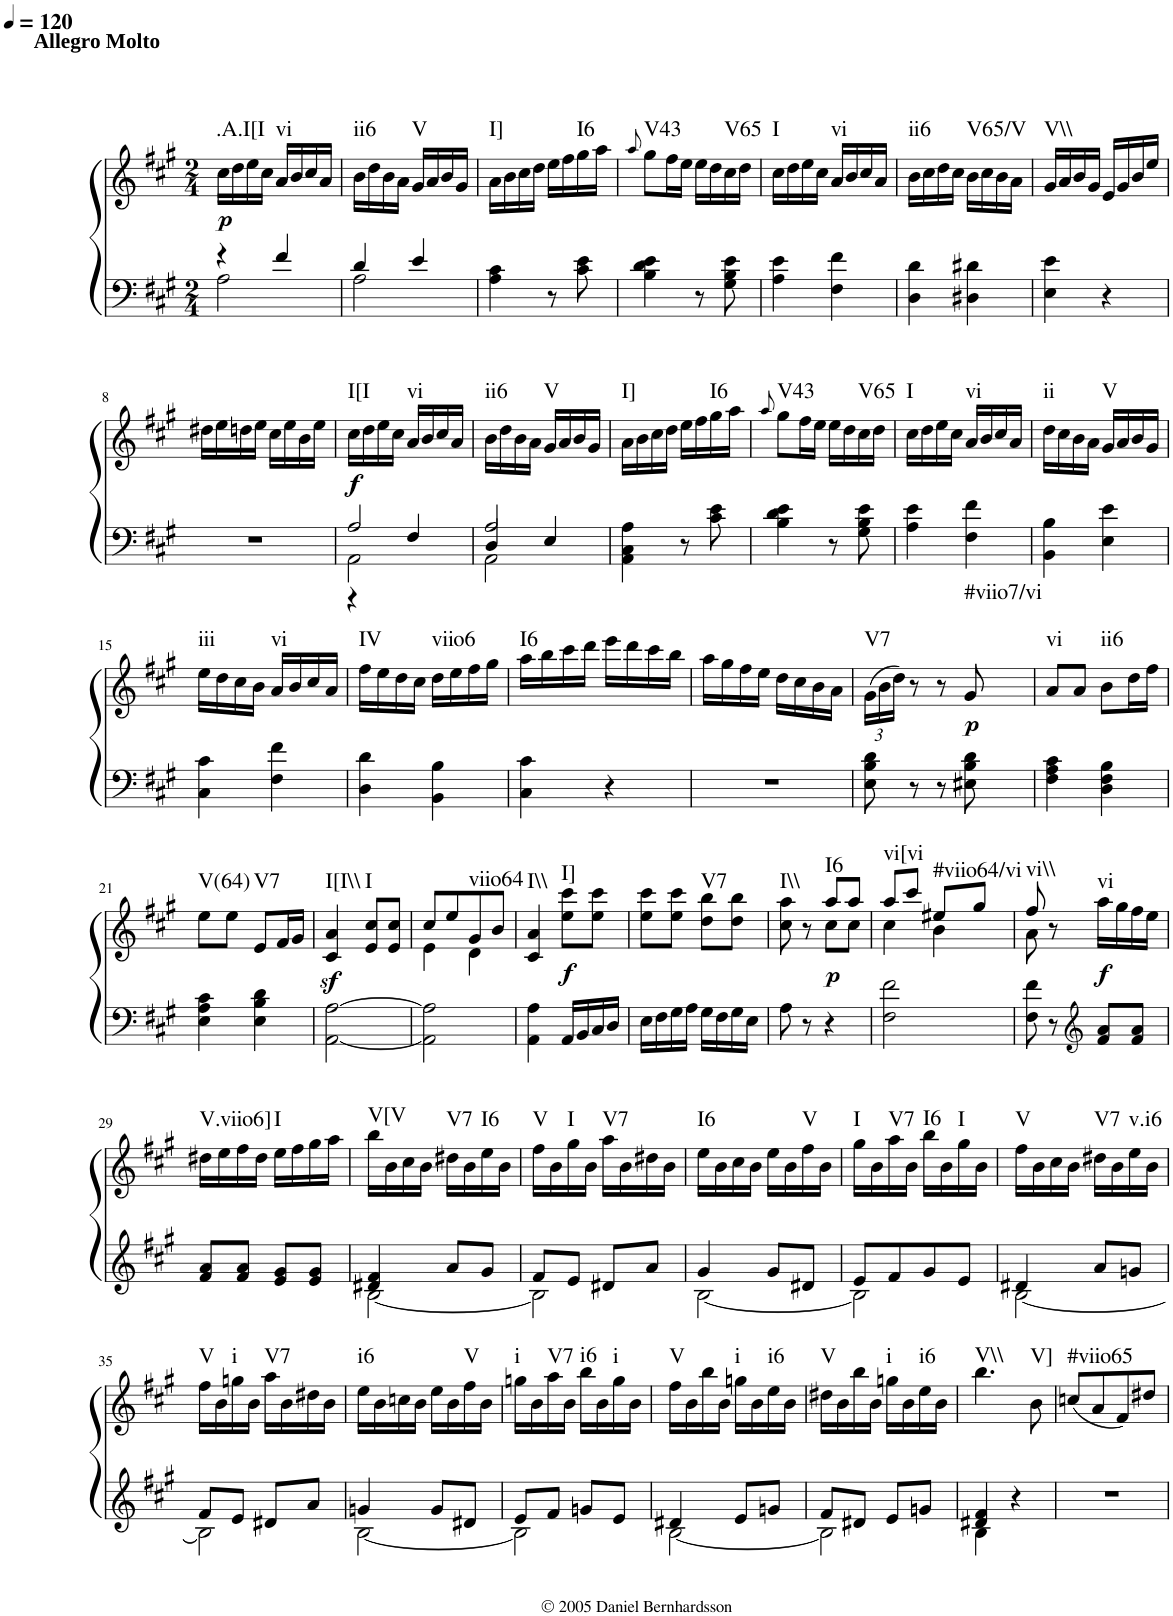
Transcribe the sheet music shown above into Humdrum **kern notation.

**kern	**kern	**dynam	**harte
*part1	*part1	*part1	*part1
*staff2	*staff1	*staff1/2	*
*I"Piano	*	*	*
*I'Pno.	*	*	*
*clefF4	*clefG2	*	*
*k[f#c#g#]	*k[f#c#g#]	*	*
*A:	*A:	*	*
*M2/4	*M2/4	*	*
*MM120	*MM120	*	*
=1	=1	=1	=1
*^	*	*	*
!	!	!LO:TX:a:B:t=Allegro Molto	!	!
!	!	!	!LO:DY:b	!LO:H:kt=.A.I[I
4r	2A\	16cc#\LL	p	N
.	.	16dd\	.	.
.	.	16ee\	.	.
.	.	16cc#\JJ	.	.
!	!	!	!	!LO:H:kt=vi
4f#/	.	16a/LL	.	N
.	.	16b/	.	.
.	.	16cc#/	.	.
.	.	16a/JJ	.	.
=2	=2	=2	=2	=2
!	!	!	!	!LO:H:kt=ii6
4d/	2A\	16b\LL	.	N
.	.	16dd\	.	.
.	.	16b\	.	.
.	.	16a\JJ	.	.
!	!	!	!	!LO:H:kt=V
4e/	.	16g#/LL	.	N
.	.	16a/	.	.
.	.	16b/	.	.
.	.	16g#/JJ	.	.
*v	*v	*	*	*
=3	=3	=3	=3
!	!	!	!LO:H:kt=I]
4A\ 4c#\	16a\LL	.	N
.	16b\	.	.
.	16cc#\	.	.
.	16dd\JJ	.	.
8r	16ee\LL	.	.
.	16ff#\	.	.
!	!	!	!LO:H:kt=I6
8c#\ 8e\	16gg#\	.	N
.	16aa\JJ	.	.
=4	=4	=4	=4
.	8qaa/	.	.
!	!	!	!LO:H:kt=V43
4B\ 4d\ 4e\	8gg#\L	.	N
.	16ff#\L	.	.
.	16ee\JJ	.	.
8r	16ee\LL	.	.
.	16dd\	.	.
!	!	!	!LO:H:kt=V65
8G#\ 8B\ 8e\	16cc#\	.	N
.	16dd\JJ	.	.
=5	=5	=5	=5
!	!	!	!LO:H:kt=I
4A\ 4e\	16cc#\LL	.	N
.	16dd\	.	.
.	16ee\	.	.
.	16cc#\JJ	.	.
!	!	!	!LO:H:kt=vi
4F#\ 4f#\	16a/LL	.	N
.	16b/	.	.
.	16cc#/	.	.
.	16a/JJ	.	.
=6	=6	=6	=6
!	!	!	!LO:H:kt=ii6
4D\ 4d\	16b\LL	.	N
.	16cc#\	.	.
.	16dd\	.	.
.	16cc#\JJ	.	.
!	!	!	!LO:H:kt=V65/V
4D#X\ 4d#X\	16b\LL	.	N
.	16cc#\	.	.
.	16b\	.	.
.	16a\JJ	.	.
=7	=7	=7	=7
!	!	!	!LO:H:kt=V\\
4E\ 4e\	16g#/LL	.	N
.	16a/	.	.
.	16b/	.	.
.	16g#/JJ	.	.
4r	16e/LL	.	.
.	16g#/	.	.
.	16b/	.	.
.	16ee/JJ	.	.
!!LO:LB:g=z
=8	=8	=8	=8
2r	16dd#X\LL	.	.
.	16ee\	.	.
.	16ddn\	.	.
.	16ee\JJ	.	.
.	16cc#\LL	.	.
.	16ee\	.	.
.	16b\	.	.
.	16ee\JJ	.	.
=9	=9	=9	=9
*^	*	*	*
*	*^	*	*	*
!	!	!	!	!LO:DY:b	!LO:H:kt=I[I
2A/	2AA\	4r	16cc#\LL	f	N
.	.	.	16dd\	.	.
.	.	.	16ee\	.	.
.	.	.	16cc#\JJ	.	.
!	!	!	!	!	!LO:H:kt=vi
.	.	4F#/	16a/LL	.	N
.	.	.	16b/	.	.
.	.	.	16cc#/	.	.
.	.	.	16a/JJ	.	.
=10	=10	=10	=10	=10	=10
!	!	!	!	!	!LO:H:kt=ii6
2A/	2AA\	4D/	16b\LL	.	N
.	.	.	16dd\	.	.
.	.	.	16b\	.	.
.	.	.	16a\JJ	.	.
!	!	!	!	!	!LO:H:kt=V
.	.	4E/	16g#/LL	.	N
.	.	.	16a/	.	.
.	.	.	16b/	.	.
.	.	.	16g#/JJ	.	.
*v	*v	*v	*	*	*
=11	=11	=11	=11
!	!	!	!LO:H:kt=I]
4AA\ 4C#\ 4A\	16a\LL	.	N
.	16b\	.	.
.	16cc#\	.	.
.	16dd\JJ	.	.
8r	16ee\LL	.	.
.	16ff#\	.	.
!	!	!	!LO:H:kt=I6
8c#\ 8e\	16gg#\	.	N
.	16aa\JJ	.	.
=12	=12	=12	=12
.	8qaa/	.	.
!	!	!	!LO:H:kt=V43
4B\ 4d\ 4e\	8gg#\L	.	N
.	16ff#\L	.	.
.	16ee\JJ	.	.
8r	16ee\LL	.	.
.	16dd\	.	.
!	!	!	!LO:H:kt=V65
8G#\ 8B\ 8e\	16cc#\	.	N
.	16dd\JJ	.	.
=13	=13	=13	=13
!	!	!	!LO:H:kt=I
4A\ 4e\	16cc#\LL	.	N
.	16dd\	.	.
.	16ee\	.	.
.	16cc#\JJ	.	.
!	!	!	!LO:H:kt=vi
4F#\ 4f#\	16a/LL	.	N
.	16b/	.	.
.	16cc#/	.	.
.	16a/JJ	.	.
=14	=14	=14	=14
!	!	!	!LO:H:kt=ii
4BB\ 4B\	16dd\LL	.	N
.	16cc#\	.	.
.	16b\	.	.
.	16a\JJ	.	.
!	!	!	!LO:H:kt=V
4E\ 4e\	16g#/LL	.	N
.	16a/	.	.
.	16b/	.	.
.	16g#/JJ	.	.
!!LO:LB:g=z
=15	=15	=15	=15
!	!	!	!LO:H:kt=iii
4C#\ 4c#\	16ee\LL	.	N
.	16dd\	.	.
.	16cc#\	.	.
.	16b\JJ	.	.
!	!	!	!LO:H:kt=vi
4F#\ 4f#\	16a/LL	.	N
.	16b/	.	.
.	16cc#/	.	.
.	16a/JJ	.	.
=16	=16	=16	=16
!	!	!	!LO:H:kt=IV
4D\ 4d\	16ff#\LL	.	N
.	16ee\	.	.
.	16dd\	.	.
.	16cc#\JJ	.	.
!	!	!	!LO:H:kt=viio6
4BB\ 4B\	16dd\LL	.	N
.	16ee\	.	.
.	16ff#\	.	.
.	16gg#\JJ	.	.
=17	=17	=17	=17
!	!	!	!LO:H:kt=I6
4C#\ 4c#\	16aa\LL	.	N
.	16bb\	.	.
.	16ccc#\	.	.
.	16ddd\JJ	.	.
4r	16eee\LL	.	.
.	16ddd\	.	.
.	16ccc#\	.	.
.	16bb\JJ	.	.
=18	=18	=18	=18
2r	16aa\LL	.	.
.	16gg#\	.	.
.	16ff#\	.	.
.	16ee\JJ	.	.
.	16dd\LL	.	.
.	16cc#\	.	.
.	16b\	.	.
.	16a\JJ	.	.
=19	=19	=19	=19
*	*Xbrackettup	*	*
!	!	!	!LO:H:kt=V7
8E\ 8B\ 8d\	(24g#\LL	.	N
.	24b\	.	.
.	24dd\JJ)	.	.
8r	8r	.	.
8r	8r	.	.
!	!	!LO:DY:b	!LO:H:kt=#viio7/vi
8E#X\ 8B\ 8d\	8g#/	p	N
=20	=20	=20	=20
!	!	!	!LO:H:kt=vi
4F#\ 4A\ 4c#\	8a/L	.	N
.	8a/J	.	.
!	!	!	!LO:H:kt=ii6
4D\ 4F#\ 4B\	8b\L	.	N
.	16dd\L	.	.
.	16ff#\JJ	.	.
!!LO:LB:g=z
=21	=21	=21	=21
!	!	!	!LO:H:kt=V(64)
4E\ 4A\ 4c#\	8ee\L	.	N
.	8ee\J	.	.
!	!	!	!LO:H:kt=V7
4E\ 4B\ 4d\	8e/L	.	N
.	16f#/L	.	.
.	16g#/JJ	.	.
=22	=22	=22	=22
!	!	!LO:DY:b	!LO:H:kt=I[I\\
[2AA\ [2A\	4c#/ 4a/	sf	N
!	!	!	!LO:H:kt=I
.	8e/ 8cc#/L	.	N
.	8e/ 8cc#/J	.	.
=23	=23	=23	=23
*	*^	*	*
2AA\] 2A\]	8cc#/L	4e\	.	.
.	8ee/	.	.	.
!	!	!	!	!LO:H:kt=viio64
.	8g#/	4d\	.	N
.	8b/J	.	.	.
*	*v	*v	*	*
=24	=24	=24	=24
!	!	!	!LO:H:kt=I\\
4AA\ 4A\	4c#/ 4a/	.	N
!	!	!LO:DY:b	!LO:H:kt=I]
16AA/LL	8ee\ 8ccc#\L	f	N
16BB/	.	.	.
16C#/	8ee\ 8ccc#\J	.	.
16D/JJ	.	.	.
=25	=25	=25	=25
16E\LL	8ee\ 8ccc#\L	.	.
16F#\	.	.	.
16G#\	8ee\ 8ccc#\J	.	.
16A\JJ	.	.	.
!	!	!	!LO:H:kt=V7
16G#\LL	8dd\ 8bb\L	.	N
16F#\	.	.	.
16G#\	8dd\ 8bb\J	.	.
16E\JJ	.	.	.
=26	=26	=26	=26
*	*^	*	*
!	!	!	!	!LO:H:kt=I\\
8A\	8cc#\ 8aa\	4ryy	.	N
8r	8r	.	.	.
!	!	!	!LO:DY:b	!LO:H:kt=I6
4r	8aa/L	8cc#\L	p	N
.	8aa/J	8cc#\J	.	.
=27	=27	=27	=27	=27
!	!	!	!	!LO:H:kt=vi[vi
2F#\ 2f#\	8aa/L	4cc#\	.	N
.	8ccc#/J	.	.	.
!	!	!	!	!LO:H:kt=#viio64/vi
.	8ee#X/L	4b\	.	N
.	8gg#/J	.	.	.
=28	=28	=28	=28	=28
!	!	!	!	!LO:H:kt=vi\\
8F#\ 8f#\	8ff#/	8a\	.	N
8r	8r	8ryy	.	.
*clefG2	*	*	*	*
!	!	!	!LO:DY:b	!LO:H:kt=vi
8f#/ 8a/L	16aa\LL	4ryy	f	N
.	16gg#\	.	.	.
8f#/ 8a/J	16ff#\	.	.	.
.	16ee\JJ	.	.	.
*	*v	*v	*	*
!!LO:LB:g=z
=29	=29	=29	=29
!	!	!	!LO:H:kt=V.viio6]
8f#/ 8a/L	16dd#X\LL	.	N
.	16ee\	.	.
8f#/ 8a/J	16ff#\	.	.
.	16dd#\JJ	.	.
!	!	!	!LO:H:kt=I
8e/ 8g#/L	16ee\LL	.	N
.	16ff#\	.	.
8e/ 8g#/J	16gg#\	.	.
.	16aa\JJ	.	.
=30	=30	=30	=30
*^	*	*	*
!	!	!	!	!LO:H:kt=V[V
4d#X/ 4f#/	[2B\	16bb\LL	.	N
.	.	16b\	.	.
.	.	16cc#\	.	.
.	.	16b\JJ	.	.
!	!	!	!	!LO:H:kt=V7
8a/L	.	16dd#X\LL	.	N
.	.	16b\	.	.
!	!	!	!	!LO:H:kt=I6
8g#/J	.	16ee\	.	N
.	.	16b\JJ	.	.
=31	=31	=31	=31	=31
!	!	!	!	!LO:H:kt=V
8f#/L	2B\]	16ff#\LL	.	N
.	.	16b\	.	.
!	!	!	!	!LO:H:kt=I
8e/J	.	16gg#\	.	N
.	.	16b\JJ	.	.
!	!	!	!	!LO:H:kt=V7
8d#X/L	.	16aa\LL	.	N
.	.	16b\	.	.
8a/J	.	16dd#X\	.	.
.	.	16b\JJ	.	.
=32	=32	=32	=32	=32
!	!	!	!	!LO:H:kt=I6
4g#/	[2B\	16ee\LL	.	N
.	.	16b\	.	.
.	.	16cc#\	.	.
.	.	16b\JJ	.	.
8g#/L	.	16ee\LL	.	.
.	.	16b\	.	.
!	!	!	!	!LO:H:kt=V
8d#X/J	.	16ff#\	.	N
.	.	16b\JJ	.	.
=33	=33	=33	=33	=33
!	!	!	!	!LO:H:kt=I
8e/L	2B\]	16gg#\LL	.	N
.	.	16b\	.	.
!	!	!	!	!LO:H:kt=V7
8f#/	.	16aa\	.	N
.	.	16b\JJ	.	.
!	!	!	!	!LO:H:kt=I6
8g#/	.	16bb\LL	.	N
.	.	16b\	.	.
!	!	!	!	!LO:H:kt=I
8e/J	.	16gg#\	.	N
.	.	16b\JJ	.	.
=34	=34	=34	=34	=34
!	!	!	!	!LO:H:kt=V
4d#X/	[2B\	16ff#\LL	.	N
.	.	16b\	.	.
.	.	16cc#\	.	.
.	.	16b\JJ	.	.
!	!	!	!	!LO:H:kt=V7
8a/L	.	16dd#X\LL	.	N
.	.	16b\	.	.
!	!	!	!	!LO:H:kt=v.i6
8gn/J	.	16ee\	.	N
.	.	16b\JJ	.	.
!!LO:LB:g=z
=35	=35	=35	=35	=35
!	!	!	!	!LO:H:kt=V
8f#/L	2B\]	16ff#\LL	.	N
.	.	16b\	.	.
!	!	!	!	!LO:H:kt=i
8e/J	.	16ggn\	.	N
.	.	16b\JJ	.	.
!	!	!	!	!LO:H:kt=V7
8d#X/L	.	16aa\LL	.	N
.	.	16b\	.	.
8a/J	.	16dd#X\	.	.
.	.	16b\JJ	.	.
=36	=36	=36	=36	=36
!	!	!	!	!LO:H:kt=i6
4gn/	[2B\	16ee\LL	.	N
.	.	16b\	.	.
.	.	16ccn\	.	.
.	.	16b\JJ	.	.
8g/L	.	16ee\LL	.	.
.	.	16b\	.	.
!	!	!	!	!LO:H:kt=V
8d#X/J	.	16ff#\	.	N
.	.	16b\JJ	.	.
=37	=37	=37	=37	=37
!	!	!	!	!LO:H:kt=i
8e/L	2B\]	16ggn\LL	.	N
.	.	16b\	.	.
!	!	!	!	!LO:H:kt=V7
8f#/J	.	16aa\	.	N
.	.	16b\JJ	.	.
!	!	!	!	!LO:H:kt=i6
8gn/L	.	16bb\LL	.	N
.	.	16b\	.	.
!	!	!	!	!LO:H:kt=i
8e/J	.	16gg\	.	N
.	.	16b\JJ	.	.
=38	=38	=38	=38	=38
!	!	!	!	!LO:H:kt=V
4d#X/	[2B\	16ff#\LL	.	N
.	.	16b\	.	.
.	.	16bb\	.	.
.	.	16b\JJ	.	.
!	!	!	!	!LO:H:kt=i
8e/L	.	16ggn\LL	.	N
.	.	16b\	.	.
!	!	!	!	!LO:H:kt=i6
8gn/J	.	16ee\	.	N
.	.	16b\JJ	.	.
=39	=39	=39	=39	=39
!	!	!	!	!LO:H:kt=V
8f#/L	2B\]	16dd#X\LL	.	N
.	.	16b\	.	.
8d#X/J	.	16bb\	.	.
.	.	16b\JJ	.	.
!	!	!	!	!LO:H:kt=i
8e/L	.	16ggn\LL	.	N
.	.	16b\	.	.
!	!	!	!	!LO:H:kt=i6
8gn/J	.	16ee\	.	N
.	.	16b\JJ	.	.
=40	=40	=40	=40	=40
!	!	!	!	!LO:H:kt=V\\
4d#X/ 4f#/	4B\	4.bb\	.	N
4r	4ryy	.	.	.
!	!	!	!	!LO:H:kt=V]
.	.	8b\	.	N
*v	*v	*	*	*
=41	=41	=41	=41
!	!	!	!LO:H:kt=#viio65
2r	(8ccn/L	.	N
.	8a/	.	.
.	8f#/)	.	.
.	8dd#X/J	.	.
=	=	=	=
*-	*-	*-	*-
